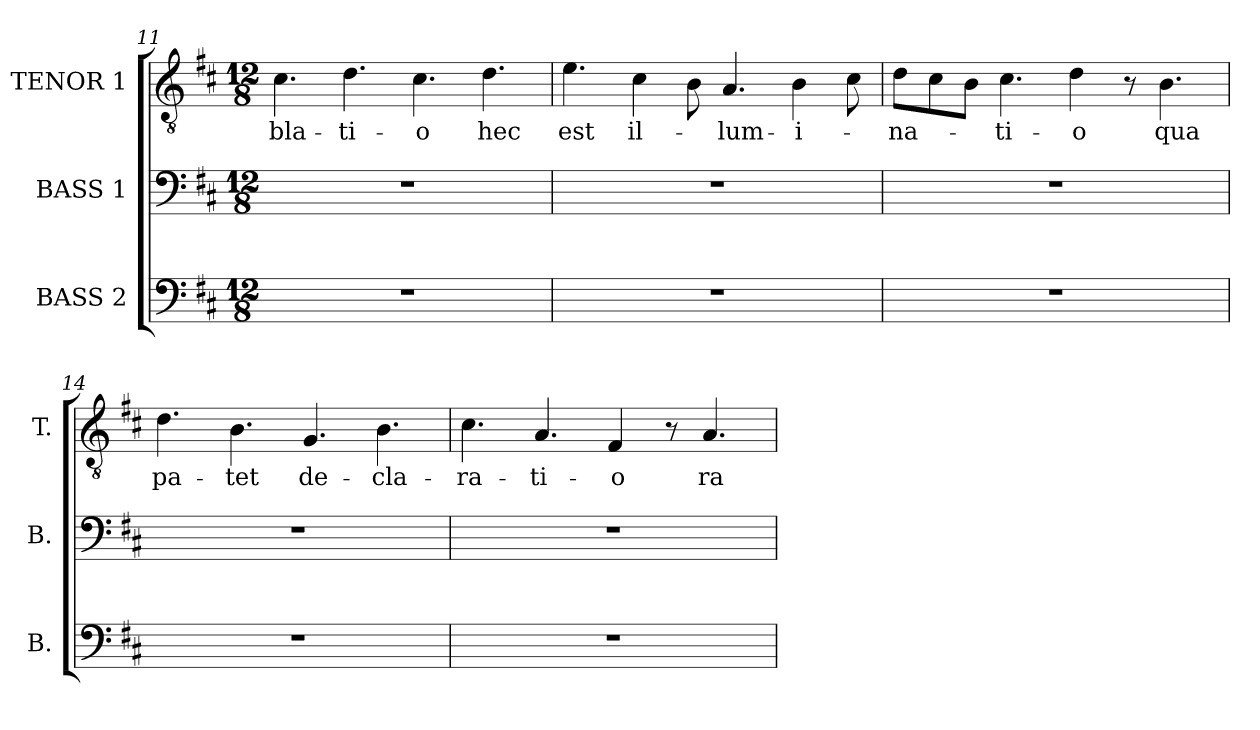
**kern	**kern	**kern	**text
*part3	*part2	*part1	*part1
*staff3	*staff2	*staff1	*staff1
*I"BASS 2	*I"BASS 1	*I"TENOR 1	*
*I'B.	*I'B.	*I'T.	*
*clefF4	*clefF4	*clefGv2	*
*	*	*ITrd7c12	*
*k[f#c#]	*k[f#c#]	*k[f#c#]	*
*D:	*D:	*D:	*
*M12/8	*M12/8	*M12/8	*
=11	=11	=11	=11
!LO:N:vis=1	!LO:N:vis=1	!	!
!	!	!	!LO:LY:b:color=#000000
1.r	1.r	4.C#i\	-bla-
!	!	!	!LO:LY:b:color=#000000
.	.	4.Di\	-ti-
!	!	!	!LO:LY:b:color=#000000
.	.	4.C#i\	-o
!	!	!	!LO:LY:b:color=#000000
.	.	4.Di\	hec
!!LO:LB:g=z
=12	=12	=12	=12
!LO:N:vis=1	!LO:N:vis=1	!	!
!	!	!	!LO:LY:b:color=#000000
1.r	1.r	4.Ei\	est
!	!	!	!LO:LY:b:color=#000000
.	.	4C#i\	il-
.	.	8BBi\	.
!	!	!	!LO:LY:b:color=#000000
.	.	4.AAi/	-lum-
!	!	!	!LO:LY:b:color=#000000
.	.	4BBi\	-i-
.	.	8C#i\	.
=13	=13	=13	=13
!LO:N:vis=1	!LO:N:vis=1	!	!
!	!	!	!LO:LY:b:color=#000000
1.r	1.r	8Di\L	-na-
.	.	8C#i\	.
.	.	8BBi\J	.
!	!	!	!LO:LY:b:color=#000000
.	.	4.C#i\	-ti-
!	!	!	!LO:LY:b:color=#000000
.	.	4Di\	-o
.	.	8r	.
!	!	!	!LO:LY:b:color=#000000
.	.	4.BBi\	qua
=14	=14	=14	=14
!LO:N:vis=1	!LO:N:vis=1	!	!
!	!	!	!LO:LY:b:color=#000000
1.r	1.r	4.Di\	pa-
!	!	!	!LO:LY:b:color=#000000
.	.	4.BBi\	-tet
!	!	!	!LO:LY:b:color=#000000
.	.	4.GGi/	de-
!	!	!	!LO:LY:b:color=#000000
.	.	4.BBi\	-cla-
=15	=15	=15	=15
!LO:N:vis=1	!LO:N:vis=1	!	!
!	!	!	!LO:LY:b:color=#000000
1.r	1.r	4.C#i\	-ra-
!	!	!	!LO:LY:b:color=#000000
.	.	4.AAi/	-ti-
!	!	!	!LO:LY:b:color=#000000
.	.	4FF#i/	-o
.	.	8r	.
!	!	!	!LO:LY:b:color=#000000
.	.	4.AAi/	ra-
=	=	=	=
*-	*-	*-	*-
